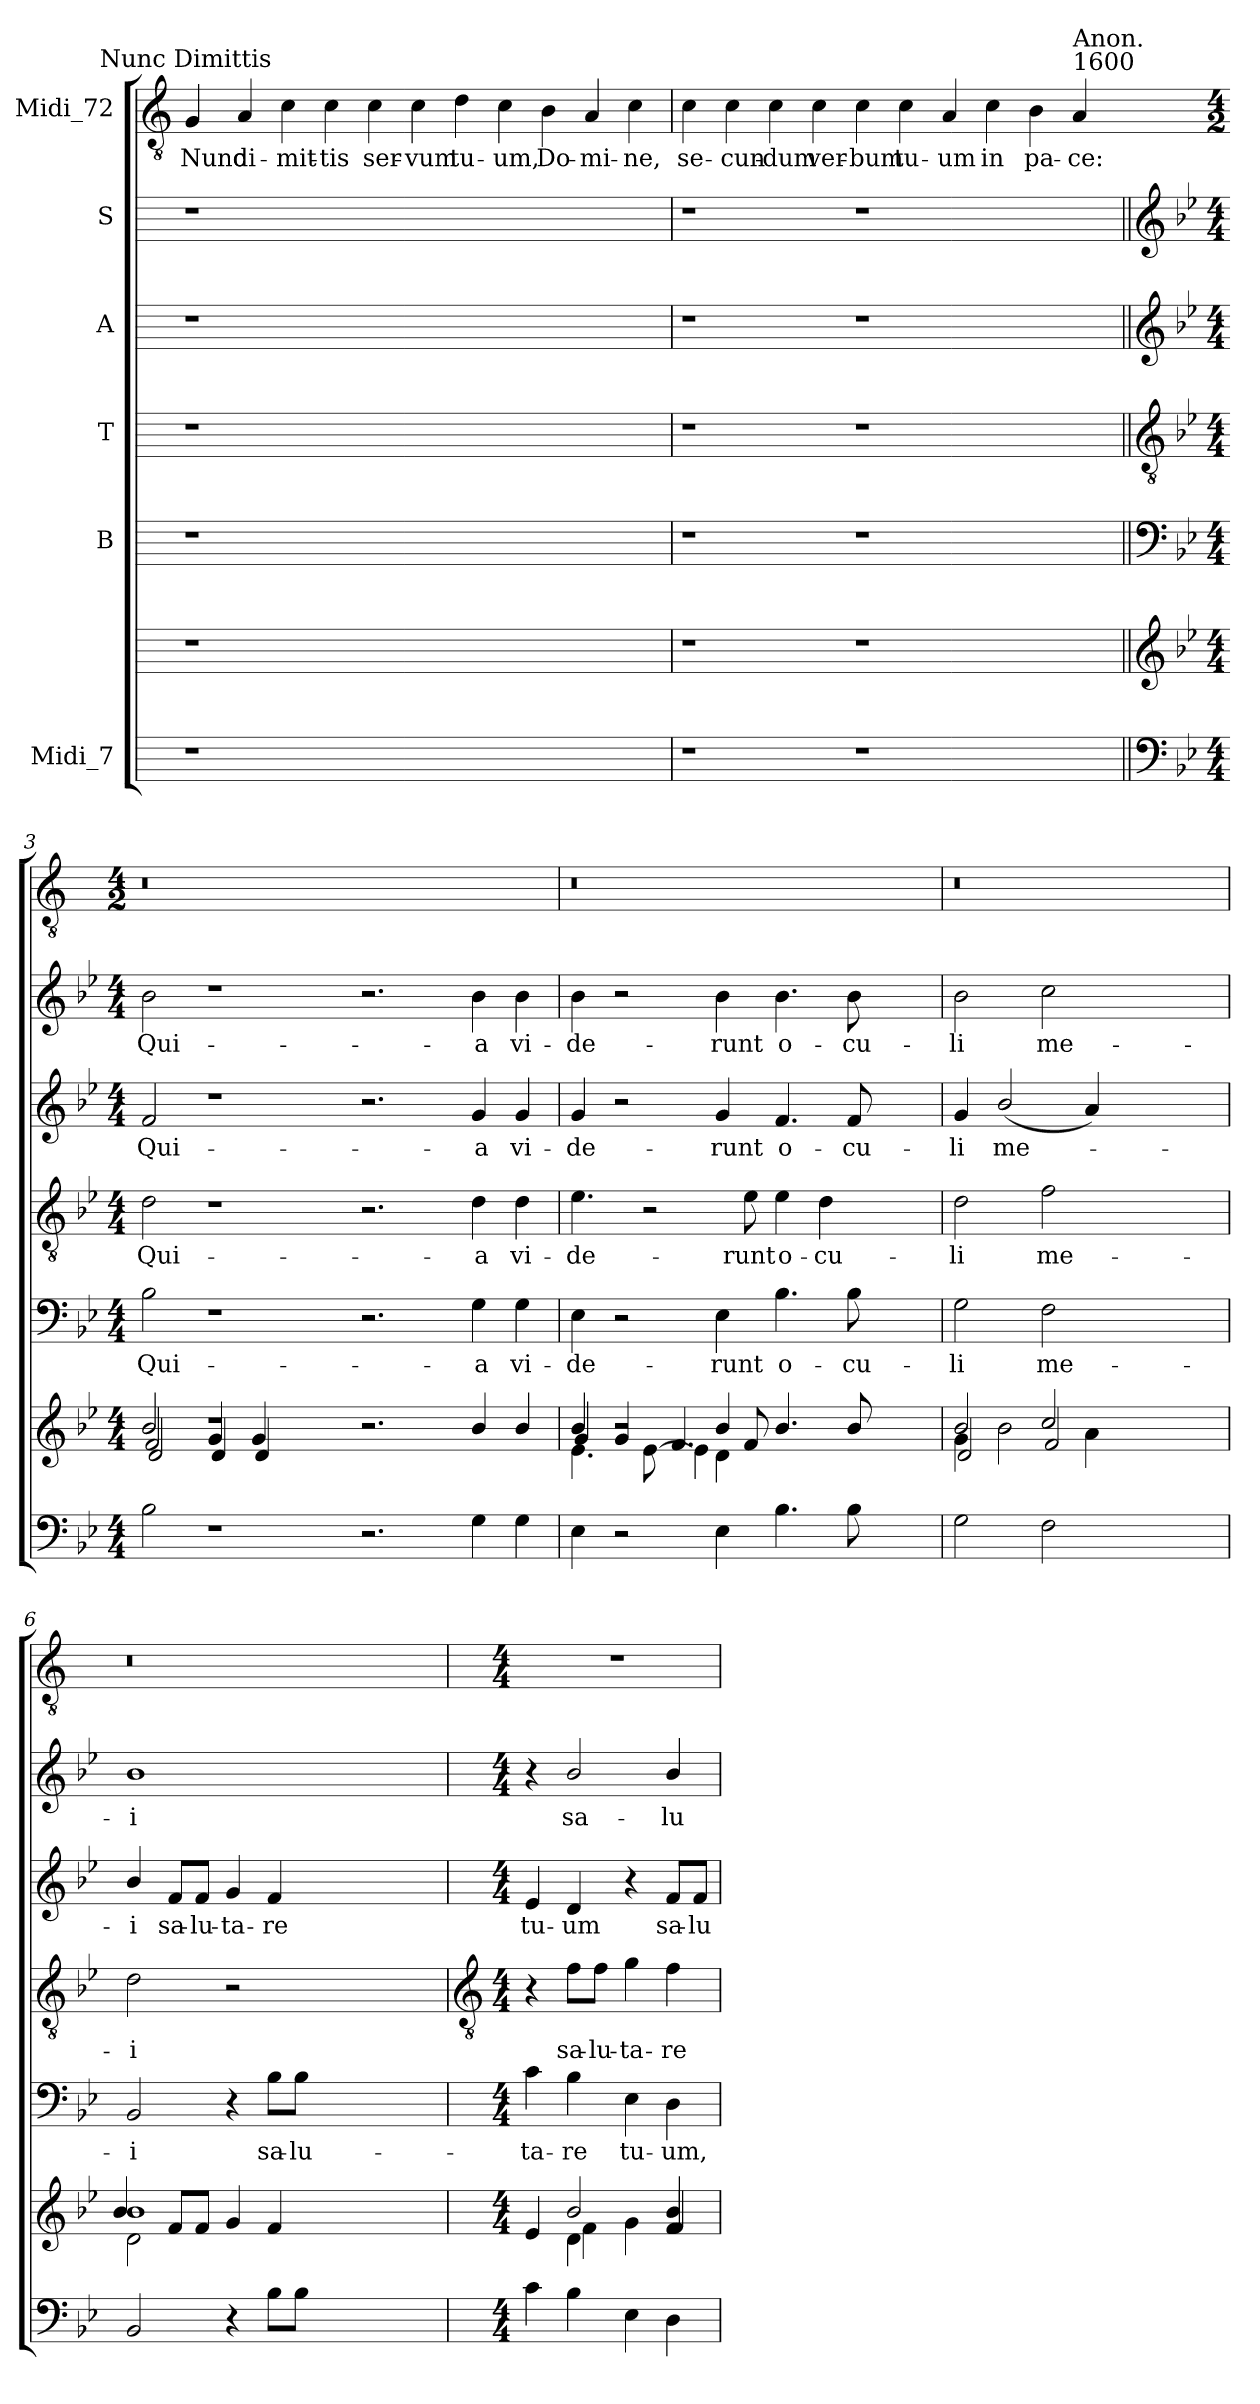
**kern	**kern	**kern	**text	**kern	**text	**kern	**text	**kern	**text	**kern	**text
*part6	*part6	*part5	*part5	*part4	*part4	*part3	*part3	*part2	*part2	*part1	*part1
*staff7	*staff6	*staff5	*staff5	*staff4	*staff4	*staff3	*staff3	*staff2	*staff2	*staff1	*staff1
*I"Midi_7	*	*I"B	*	*I"T	*	*I"A	*	*I"S	*	*I"Midi_72	*
*	*	*	*	*	*	*	*	*	*	*clefGv2	*
*	*	*	*	*	*	*	*	*	*	*ITrd1c2	*
*	*	*	*	*	*	*	*	*	*	*k[b-e-]	*
*	*	*	*	*	*	*	*	*	*	*B-:	*
=1	=1	=1	=1	=1	=1	=1	=1	=1	=1	=1	=1
!	!	!	!	!	!	!	!	!	!	!LO:TX:a:cj:t=Nunc Dimittis	!
!	!	!	!	!	!	!	!	!	!	!	!LO:LY:b
1r	1r	1r	.	1r	.	1r	.	1r	.	4F	Nunc
!	!	!	!	!	!	!	!	!	!	!	!LO:LY:b
.	.	.	.	.	.	.	.	.	.	4G	di-
!	!	!	!	!	!	!	!	!	!	!	!LO:LY:b
.	.	.	.	.	.	.	.	.	.	4B-	-mit-
!	!	!	!	!	!	!	!	!	!	!	!LO:LY:b
.	.	.	.	.	.	.	.	.	.	4B-	-tis
!	!	!	!	!	!	!	!	!	!	!	!LO:LY:b
1..ryy	1..ryy	1..ryy	.	1..ryy	.	1..ryy	.	1..ryy	.	4B-	ser-
!	!	!	!	!	!	!	!	!	!	!	!LO:LY:b
.	.	.	.	.	.	.	.	.	.	4B-	-vum
!	!	!	!	!	!	!	!	!	!	!	!LO:LY:b
.	.	.	.	.	.	.	.	.	.	4c	tu-
!	!	!	!	!	!	!	!	!	!	!	!LO:LY:b
.	.	.	.	.	.	.	.	.	.	4B-	-um,
!	!	!	!	!	!	!	!	!	!	!	!LO:LY:b
.	.	.	.	.	.	.	.	.	.	4A	Do-
!	!	!	!	!	!	!	!	!	!	!	!LO:LY:b
.	.	.	.	.	.	.	.	.	.	4G	-mi-
!	!	!	!	!	!	!	!	!	!	!	!LO:LY:b
.	.	.	.	.	.	.	.	.	.	4B-	-ne,
=2	=2	=2	=2	=2	=2	=2	=2	=2	=2	=2	=2
!	!	!	!	!	!	!	!	!	!	!	!LO:LY:b
1r	1r	1r	.	1r	.	1r	.	1r	.	4B-	se-
!	!	!	!	!	!	!	!	!	!	!	!LO:LY:b
.	.	.	.	.	.	.	.	.	.	4B-	-cun-
!	!	!	!	!	!	!	!	!	!	!	!LO:LY:b
.	.	.	.	.	.	.	.	.	.	4B-	-dum
!	!	!	!	!	!	!	!	!	!	!	!LO:LY:b
.	.	.	.	.	.	.	.	.	.	4B-	ver-
!	!	!	!	!	!	!	!	!	!	!	!LO:LY:b
1r	1r	1r	.	1r	.	1r	.	1r	.	4B-	-bum
!	!	!	!	!	!	!	!	!	!	!	!LO:LY:b
.	.	.	.	.	.	.	.	.	.	4B-	tu-
!	!	!	!	!	!	!	!	!	!	!	!LO:LY:b
.	.	.	.	.	.	.	.	.	.	4G	-um
!	!	!	!	!	!	!	!	!	!	!	!LO:LY:b
.	.	.	.	.	.	.	.	.	.	4B-	in
!	!	!	!	!	!	!	!	!	!	!	!LO:LY:b
2ryy	2ryy	2ryy	.	2ryy	.	2ryy	.	2ryy	.	4A	pa-
!	!	!	!	!	!	!	!	!	!	!LO:TX:a:t=Anon.\n1600	!
!	!	!	!	!	!	!	!	!	!	!	!LO:LY:b
.	.	.	.	.	.	.	.	.	.	4G	-ce:
!!LO:LB:g=z
=3||	=3||	=3||	=3-	=3||	=3-	=3||	=3-	=3||	=3-	=3-	=3-
*clefF4	*clefG2	*clefF4	*	*clefGv2	*	*clefG2	*	*clefG2	*	*	*
*k[b-e-]	*k[b-e-]	*k[b-e-]	*	*k[b-e-]	*	*k[b-e-]	*	*k[b-e-]	*	*	*
*B-:	*B-:	*B-:	*	*B-:	*	*B-:	*	*B-:	*	*	*
*M4/4	*M4/4	*M4/4	*	*M4/4	*	*M4/4	*	*M4/4	*	*M4/2	*
*	*^	*	*	*	*	*	*	*	*	*	*
*	*	*^	*	*	*	*	*	*	*	*	*	*
!	!	!	!	!	!LO:LY:b	!	!LO:LY:b	!	!LO:LY:b	!	!LO:LY:b	!	!
2B-	2b-/	2f/	2d/	2B-	Qui-	2d	Qui-	2f	Qui-	2b-	Qui-	0r	.
1r	1r	4g/	4d/	1r	.	1r	.	1r	.	1r	.	.	.
.	.	4g/	4d/	.	.	.	.	.	.	.	.	.	.
.	.	1..ryy	1..ryy	.	.	.	.	.	.	.	.	.	.
2.r	2.r	.	.	2.r	.	2.r	.	2.r	.	2.r	.	.	.
.	.	.	.	.	.	.	.	.	.	.	.	2.ryy	.
!	!	!	!	!	!LO:LY:b	!	!LO:LY:b	!	!LO:LY:b	!	!LO:LY:b	!	!
4G	4b-/	.	.	4G	-a	4d	-a	4g	-a	4b-	-a	.	.
!	!	!	!	!	!LO:LY:b	!	!LO:LY:b	!	!LO:LY:b	!	!LO:LY:b	!	!
4G	4b-/	.	.	4G	vi-	4d	vi-	4g	vi-	4b-	vi-	.	.
=4	=4	=4	=4	=4	=4	=4	=4	=4	=4	=4	=4	=4	=4
!	!	!	!	!	!LO:LY:b	!	!LO:LY:b	!	!LO:LY:b	!	!LO:LY:b	!	!
4E-	4b-/	4g/	4.e-\	4E-	-de-	4.e-	-de-	4g	-de-	4b-	-de-	0r	.
2r	2r	4g/	.	2r	.	.	.	2r	.	2r	.	.	.
.	.	.	[8e-\	.	.	2r	.	.	.	.	.	.	.
.	.	4.f/	4e-\]	.	.	.	.	.	.	.	.	.	.
!	!	!	!	!	!LO:LY:b	!	!	!	!LO:LY:b	!	!LO:LY:b	!	!
4E-	4b-/	.	4d\	4E-	-runt	.	.	4g	-runt	4b-	-runt	.	.
!	!	!	!	!	!	!	!LO:LY:b	!	!	!	!	!	!
.	.	8f/	.	.	.	8e-	-runt	.	.	.	.	.	.
!	!	!	!	!	!LO:LY:b	!	!LO:LY:b	!	!LO:LY:b	!	!LO:LY:b	!	!
4.B-	4.b-/	2ryy	2ryy	4.B-	o-	4e-	o-	4.f	o-	4.b-	o-	.	.
!	!	!	!	!	!	!	!LO:LY:b	!	!	!	!	!	!
.	.	.	.	.	.	4d	-cu-	.	.	.	.	.	.
!	!	!	!	!	!LO:LY:b	!	!	!	!LO:LY:b	!	!LO:LY:b	!	!
8B-	8b-/	.	.	8B-	-cu-	.	.	8f	-cu-	8b-	-cu-	.	.
2ryy	2ryy	2ryy	2ryy	2ryy	.	2ryy	.	2ryy	.	2ryy	.	.	.
=5	=5	=5	=5	=5	=5	=5	=5	=5	=5	=5	=5	=5	=5
!	!	!	!	!	!LO:LY:b	!	!LO:LY:b	!	!LO:LY:b	!	!LO:LY:b	!	!
2G	2b-/	4g\	2d/	2G	-li	2d	-li	4g	-li	2b-	-li	0r	.
!	!	!	!	!	!	!	!	!	!LO:LY:b	!	!	!	!
.	.	2b-\	.	.	.	.	.	(<2b-/	me-	.	.	.	.
!	!	!	!	!	!LO:LY:b	!	!LO:LY:b	!	!	!	!LO:LY:b	!	!
2F	2cc/	.	2f/	2F	me-	2f	me-	.	.	2cc	me-	.	.
.	.	4a\	.	.	.	.	.	4a)	.	.	.	.	.
1ryy	1ryy	1ryy	1ryy	1ryy	.	1ryy	.	1ryy	.	1ryy	.	.	.
=6	=6	=6	=6	=6	=6	=6	=6	=6	=6	=6	=6	=6	=6
*^	*	*	*	*	*	*	*	*	*	*	*	*	*
!	!	!	!	!	!	!LO:LY:b	!	!LO:LY:b	!	!LO:LY:b	!	!LO:LY:b	!	!
2ryy	2BB-	1b-	4b-/	2d\	2BB-	-i	2d	-i	4b-/	i	1b-	-i	0r	.
!	!	!	!	!	!	!	!	!	!	!LO:LY:b	!	!	!	!
.	.	.	8f/L	.	.	.	.	.	8f/L	sa-	.	.	.	.
!	!	!	!	!	!	!	!	!	!	!LO:LY:b	!	!	!	!
.	.	.	8f/J	.	.	.	.	.	8f/J	-lu-	.	.	.	.
!	!	!	!	!	!	!	!	!	!	!LO:LY:b	!	!	!	!
2ryy	4r	.	4g/	1ryy	4r	.	2r	.	4g	-ta-	.	.	.	.
!	!	!	!	!	!	!LO:LY:b	!	!	!	!LO:LY:b	!	!	!	!
.	8B-L	.	4f/	.	8B-\L	sa-	.	.	4f	-re	.	.	.	.
!	!	!	!	!	!	!LO:LY:b	!	!	!	!	!	!	!	!
.	8B-J	.	.	.	8B-\J	-lu-	.	.	.	.	.	.	.	.
1ryy	1ryy	1ryy	1ryy	.	1ryy	.	1ryy	.	1ryy	.	1ryy	.	.	.
.	.	.	.	2ryy	.	.	.	.	.	.	.	.	.	.
!!LO:LB:g=z
=7	=7	=7	=7	=7	=7	=7	=7	=7	=7	=7	=7	=7	=7	=7
*	*	*	*	*	*	*	*clefGv2	*	*	*	*	*	*	*
*M4/4	*	*M4/4	*	*	*M4/4	*	*M4/4	*	*M4/4	*	*M4/4	*	*M4/4	*
!	!	!	!	!	!	!LO:LY:b	!	!	!	!LO:LY:b	!	!	!	!
4ryy	4c	4ryy	4e-/	4ryy	4c	-ta-	4r	.	4e-	tu-	4r	.	1r	.
!	!	!	!	!	!	!LO:LY:b	!	!LO:LY:b	!	!LO:LY:b	!	!LO:LY:b	!	!
2.ryy	4B-	2b-/	4d\	4f\	4B-	-re	8f\L	sa-	4d	-um	2b-/	sa-	.	.
!	!	!	!	!	!	!	!	!LO:LY:b	!	!	!	!	!	!
.	.	.	.	.	.	.	8f\J	-lu-	.	.	.	.	.	.
!	!	!	!	!	!	!LO:LY:b	!	!LO:LY:b	!	!	!	!	!	!
.	4E-	.	4ryy	4g\	4E-	tu-	4g	-ta-	4r	.	.	.	.	.
!	!	!	!	!	!	!LO:LY:b	!	!LO:LY:b	!	!LO:LY:b	!	!LO:LY:b	!	!
.	4D	4b-/	4f/	4f/	4D	-um,	4f	-re	8f/L	sa-	4b-/	-lu-	.	.
!	!	!	!	!	!	!	!	!	!	!LO:LY:b	!	!	!	!
.	.	.	.	.	.	.	.	.	8f/J	-lu-	.	.	.	.
*v	*v	*	*	*	*	*	*	*	*	*	*	*	*	*
*	*v	*v	*v	*	*	*	*	*	*	*	*	*	*
=	=	=	=	=	=	=	=	=	=	=	=
*-	*-	*-	*-	*-	*-	*-	*-	*-	*-	*-	*-
